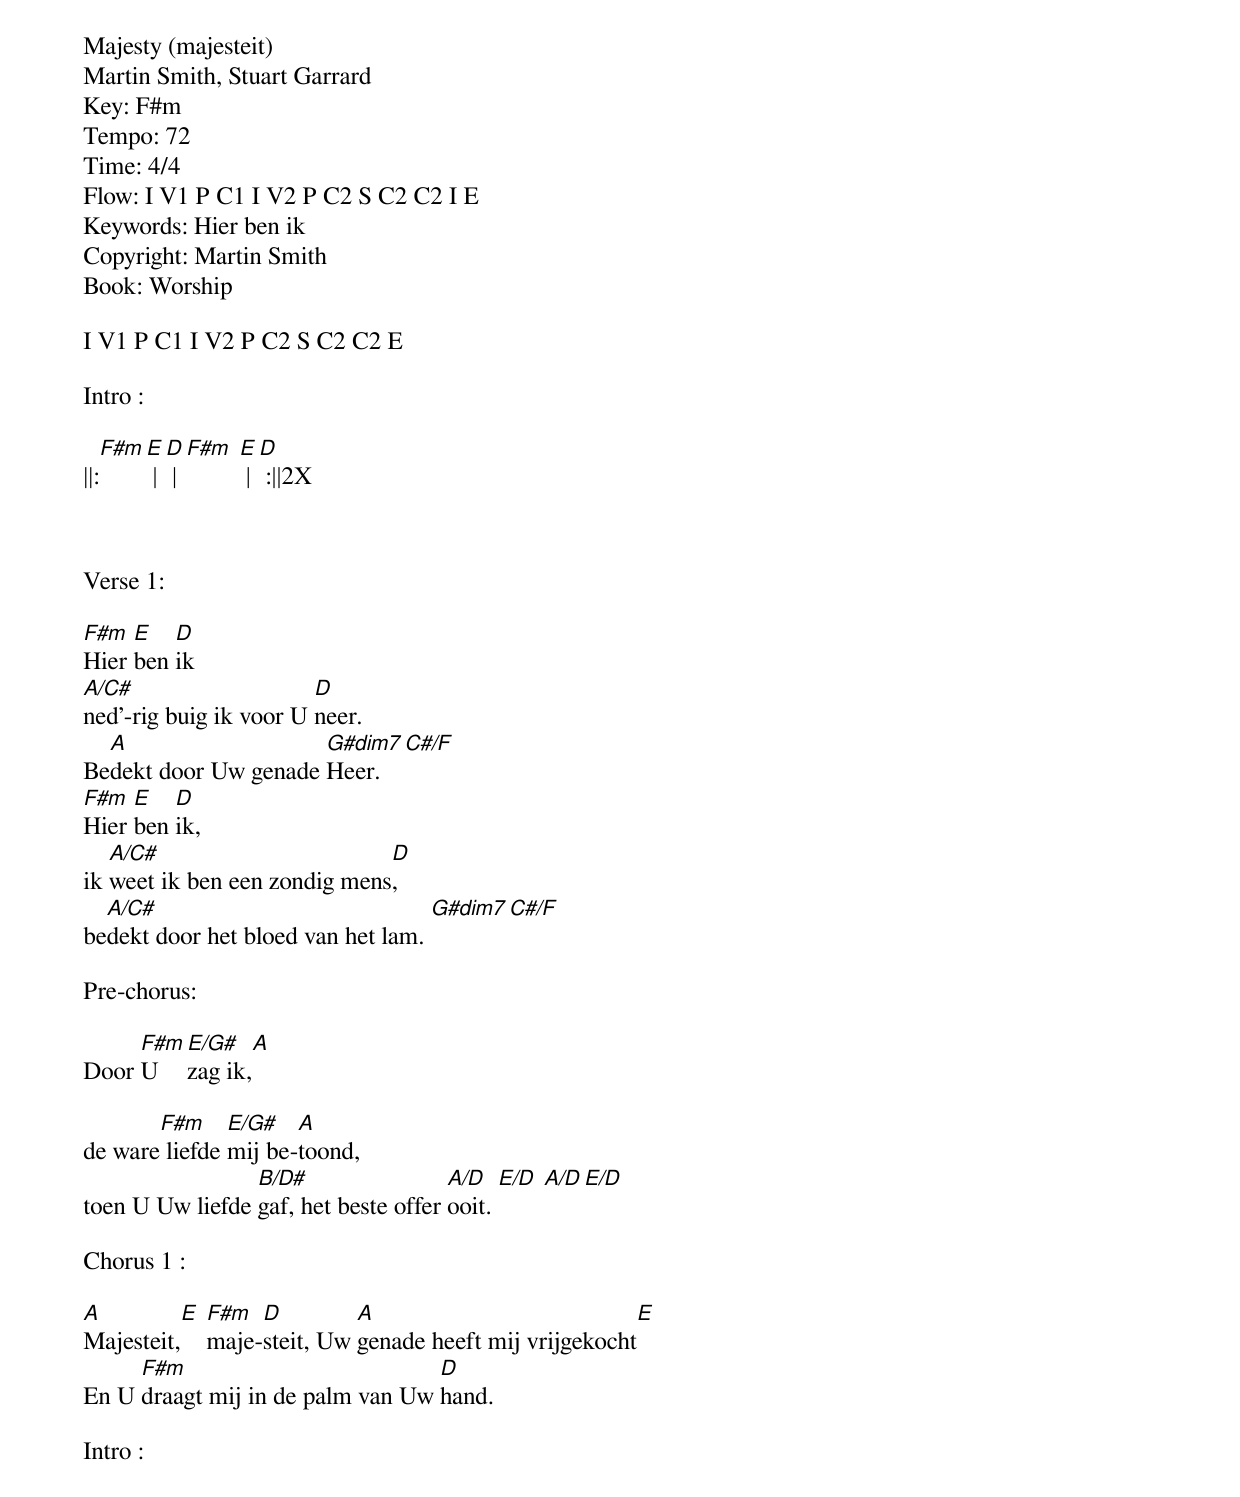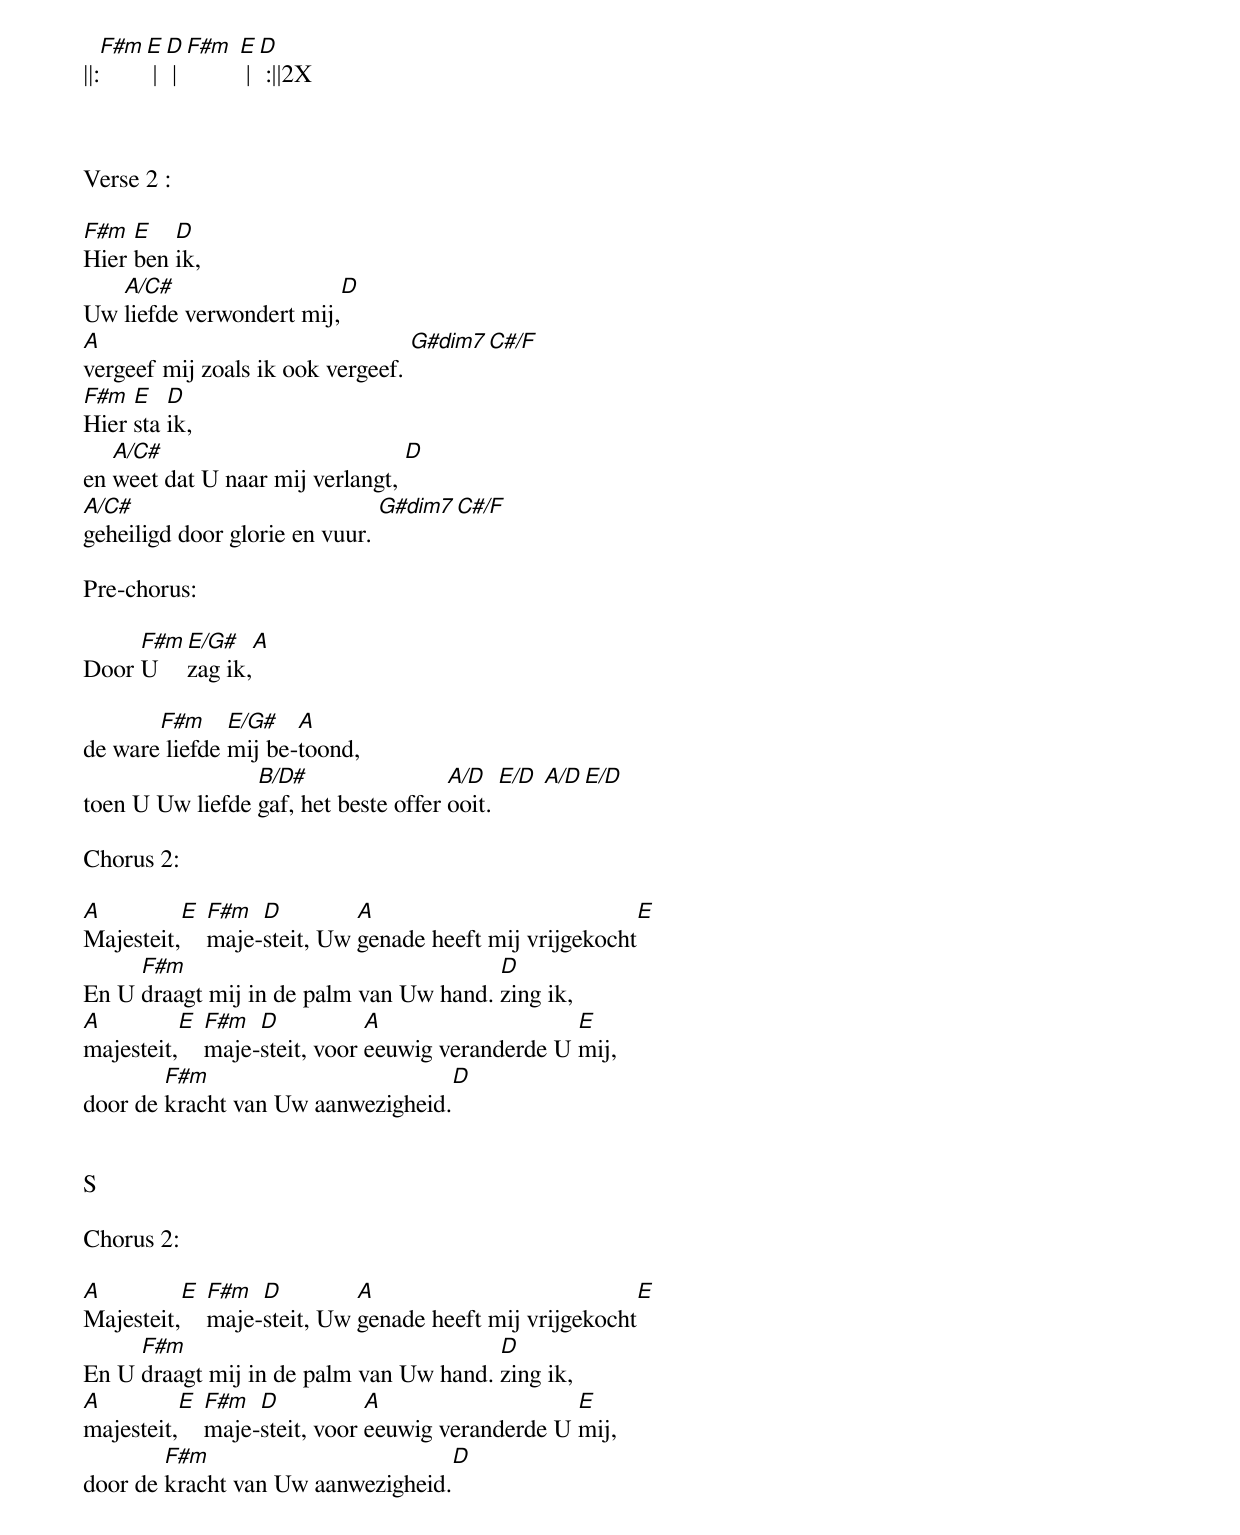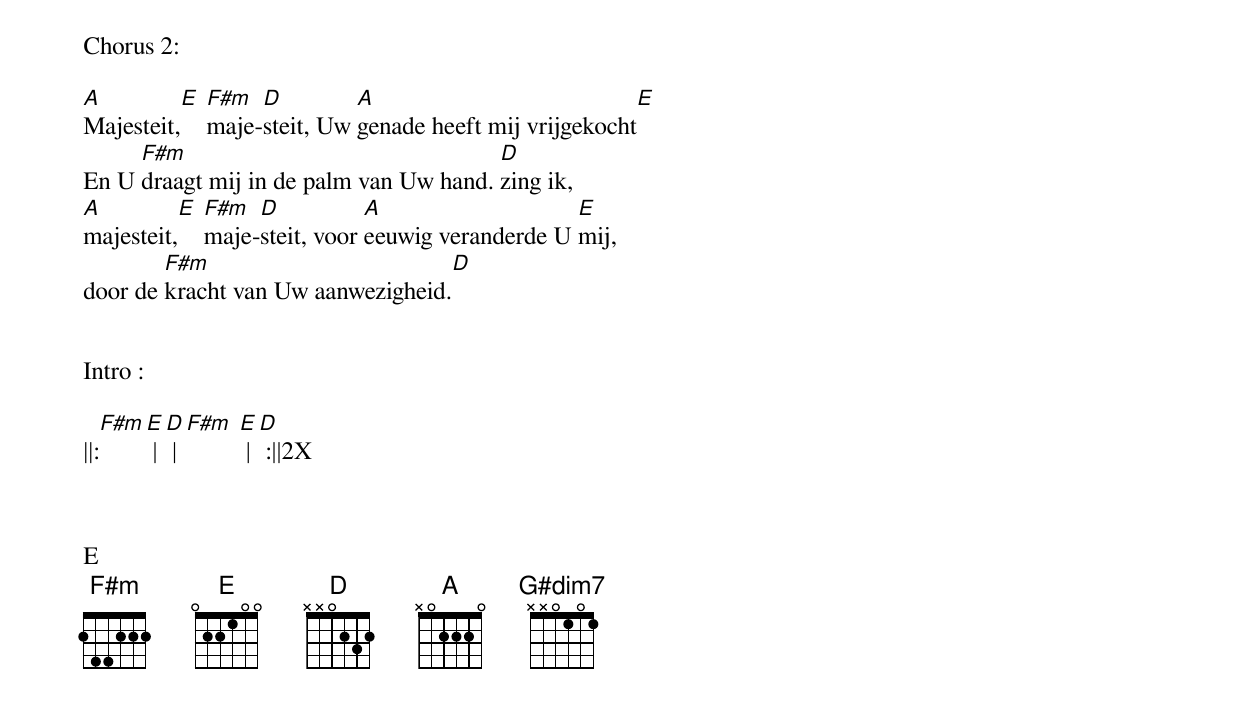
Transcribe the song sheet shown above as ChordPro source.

Majesty (majesteit)
Martin Smith, Stuart Garrard
Key: F#m
Tempo: 72
Time: 4/4
Flow: I V1 P C1 I V2 P C2 S C2 C2 I E
Keywords: Hier ben ik
Copyright: Martin Smith
Book: Worship

I V1 P C1 I V2 P C2 S C2 C2 E

Intro :

||:[F#m][E] | [D] | [F#m] [E] | [D] :||2X



Verse 1:

[F#m]Hier [E]ben [D]ik
[A/C#]ned'-rig buig ik voor U [D]neer.
Be[A]dekt door Uw genade [G#dim7]Heer. [C#/F]
[F#m]Hier [E]ben [D]ik,
ik [A/C#]weet ik ben een zondig mens[D],
be[A/C#]dekt door het bloed van het lam. [G#dim7][C#/F]

Pre-chorus:

Door [F#m]U [E/G#]zag ik,[A]

de ware[F#m] liefde [E/G#]mij be-[A]toond,
toen U Uw liefde [B/D#]gaf, het beste offer [A/D]ooit. [E/D] [A/D][E/D]

Chorus 1 :

[A]Majesteit,[E] [F#m]maje-[D]steit, Uw [A]genade heeft mij vrijgekocht[E]
En U [F#m]draagt mij in de palm van Uw [D]hand.

Intro :

||:[F#m][E] | [D] | [F#m] [E] | [D] :||2X



Verse 2 :

[F#m]Hier [E]ben [D]ik,
Uw [A/C#]liefde verwondert mij,[D]
[A]vergeef mij zoals ik ook vergeef. [G#dim7][C#/F]
[F#m]Hier [E]sta [D]ik,
en [A/C#]weet dat U naar mij verlangt, [D]
[A/C#]geheiligd door glorie en vuur. [G#dim7][C#/F]

Pre-chorus:

Door [F#m]U [E/G#]zag ik,[A]

de ware[F#m] liefde [E/G#]mij be-[A]toond,
toen U Uw liefde [B/D#]gaf, het beste offer [A/D]ooit. [E/D] [A/D][E/D]

Chorus 2:

[A]Majesteit,[E] [F#m]maje-[D]steit, Uw [A]genade heeft mij vrijgekocht[E]
En U [F#m]draagt mij in de palm van Uw hand. [D]zing ik,
[A]majesteit,[E] [F#m]maje-[D]steit, voor [A]eeuwig veranderde U [E]mij,
door de [F#m]kracht van Uw aanwezigheid.[D]


S

Chorus 2:

[A]Majesteit,[E] [F#m]maje-[D]steit, Uw [A]genade heeft mij vrijgekocht[E]
En U [F#m]draagt mij in de palm van Uw hand. [D]zing ik,
[A]majesteit,[E] [F#m]maje-[D]steit, voor [A]eeuwig veranderde U [E]mij,
door de [F#m]kracht van Uw aanwezigheid.[D]


Chorus 2:

[A]Majesteit,[E] [F#m]maje-[D]steit, Uw [A]genade heeft mij vrijgekocht[E]
En U [F#m]draagt mij in de palm van Uw hand. [D]zing ik,
[A]majesteit,[E] [F#m]maje-[D]steit, voor [A]eeuwig veranderde U [E]mij,
door de [F#m]kracht van Uw aanwezigheid.[D]


Intro :

||:[F#m][E] | [D] | [F#m] [E] | [D] :||2X



E
